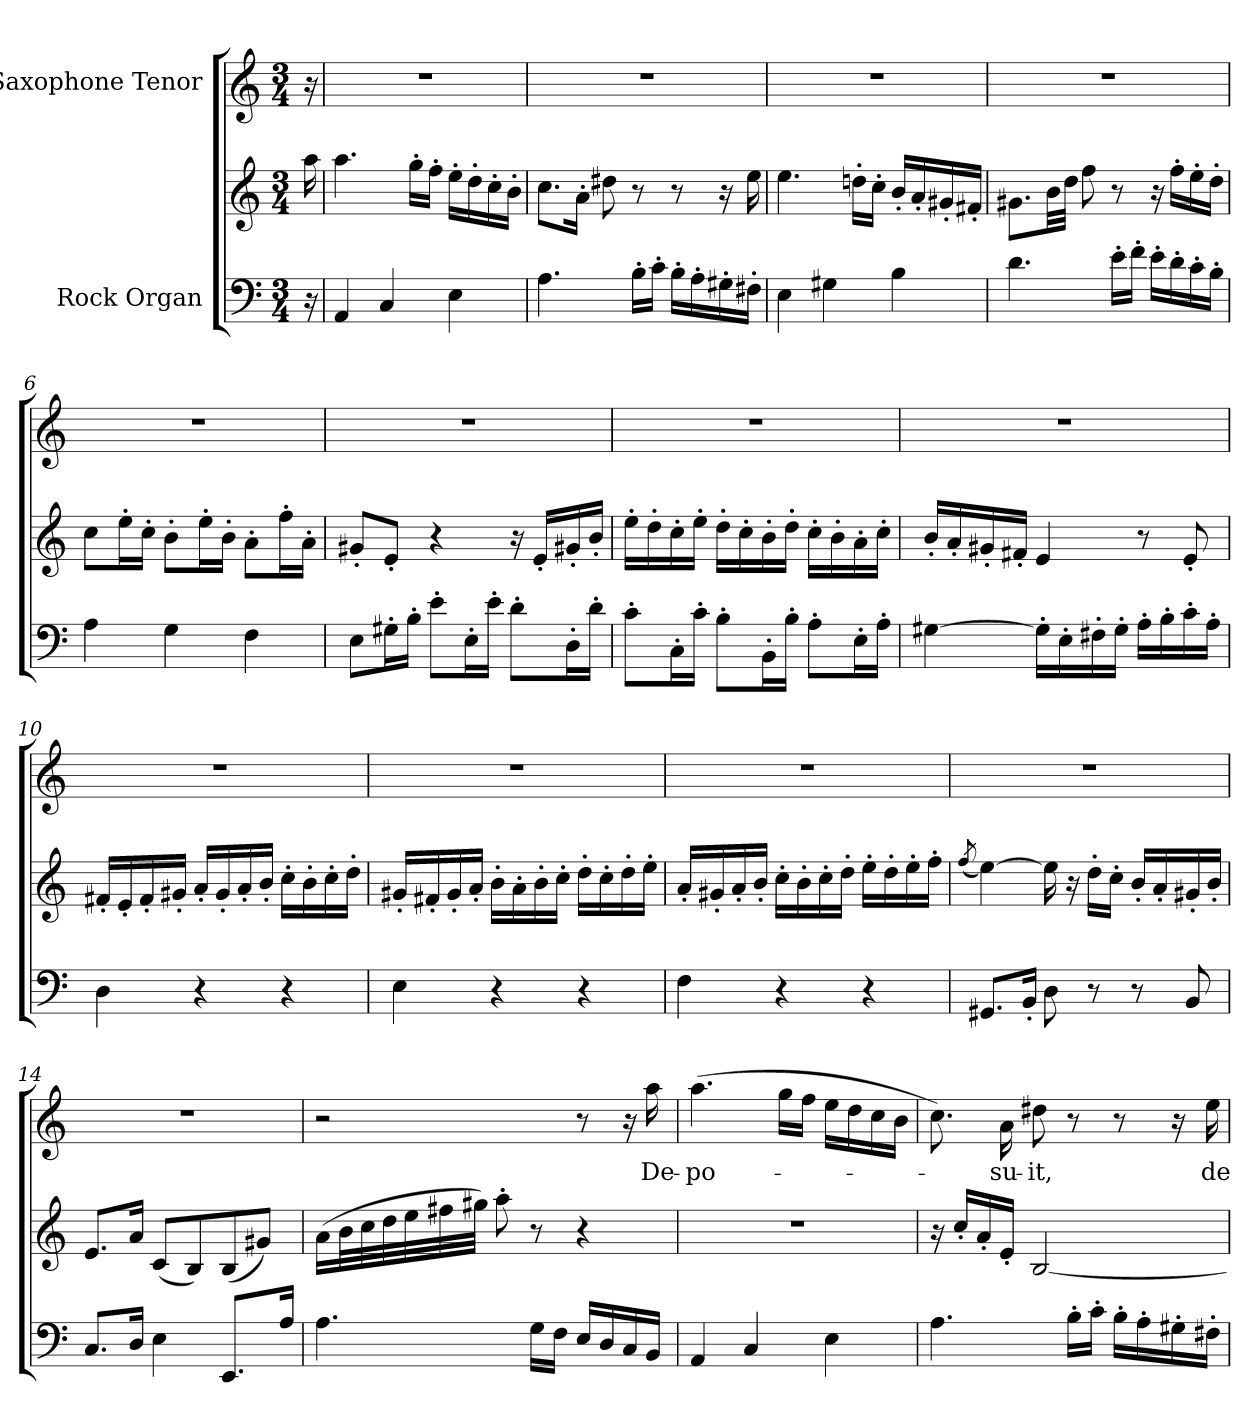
**kern	**kern	**kern	**text
*part2	*part2	*part1	*part1
*staff3	*staff2	*staff1	*staff1
*I"Rock Organ	*	*I"Saxophone Tenor	*
*clefF4	*clefG2	*clefG2	*
*	*	*ITrd8c14	*
*k[]	*k[]	*k[]	*
*M3/4	*M3/4	*M3/4	*
*MM90	*MM90	*MM90	*
=1	=1	=1	=1
16r	16aa\	16r	.
=2	=2	=2	=2
4AA/	4.aa\	2.r	.
4C/	.	.	.
.	16gg'\LL	.	.
.	16ff'\JJ	.	.
4E\	16ee'\LL	.	.
.	16dd'\	.	.
.	16cc'\	.	.
.	16b'\JJ	.	.
=3	=3	=3	=3
4.A\	8.cc\L	2.r	.
.	16a'\Jk	.	.
.	8dd#X\	.	.
16B'\LL	8r	.	.
16c'\JJ	.	.	.
16B'\LL	8r	.	.
16A'\	.	.	.
16G#X'\	16r	.	.
16F#X'\JJ	16ee\	.	.
=4	=4	=4	=4
4E\	4.ee\	2.r	.
4G#X\	.	.	.
.	16ddn'\LL	.	.
.	16cc'\JJ	.	.
4B\	16b'/LL	.	.
.	16a'/	.	.
.	16g#X'/	.	.
.	16f#X'/JJ	.	.
=5	=5	=5	=5
4.d\	8.g#X\L	2.r	.
.	32b\LL	.	.
.	32dd\JJJ	.	.
.	8ff\	.	.
16e'\LL	8r	.	.
16f'\JJ	.	.	.
16e'\LL	16r	.	.
16d'\	16ff'\LL	.	.
16c'\	16ee'\	.	.
16B'\JJ	16dd'\JJ	.	.
!!LO:LB:g=z
=6	=6	=6	=6
4A\	8cc\L	2.r	.
.	16ee'\L	.	.
.	16cc'\JJ	.	.
4G\	8b'\L	.	.
.	16ee'\L	.	.
.	16b'\JJ	.	.
4F\	8a'\L	.	.
.	16ff'\L	.	.
.	16a'\JJ	.	.
=7	=7	=7	=7
8E\L	8g#X'/L	2.r	.
16G#X'\L	8e'/J	.	.
16B'\JJ	.	.	.
8e'\L	4r	.	.
16E'\L	.	.	.
16e'\JJ	.	.	.
8d'\L	16r	.	.
.	16e'/LL	.	.
16D'\L	16g#X'/	.	.
16d'\JJ	16b'/JJ	.	.
=8	=8	=8	=8
8c'\L	16ee'\LL	2.r	.
.	16dd'\	.	.
16C'\L	16cc'\	.	.
16c'\JJ	16ee'\JJ	.	.
8B'\L	16dd'\LL	.	.
.	16cc'\	.	.
16BB'\L	16b'\	.	.
16B'\JJ	16dd'\JJ	.	.
8A'\L	16cc'\LL	.	.
.	16b'\	.	.
16E'\L	16a'\	.	.
16A'\JJ	16cc'\JJ	.	.
=9	=9	=9	=9
[4G#X\	16b'/LL	2.r	.
.	16a'/	.	.
.	16g#X'/	.	.
.	16f#X'/JJ	.	.
16G#'\LL]	4e/	.	.
16E'\	.	.	.
16F#X'\	.	.	.
16G#'\JJ	.	.	.
16A'\LL	8r	.	.
16B'\	.	.	.
16c'\	8e'/	.	.
16A'\JJ	.	.	.
=10	=10	=10	=10
4D\	16f#X'/LL	2.r	.
.	16e'/	.	.
.	16f#'/	.	.
.	16g#X'/JJ	.	.
4r	16a'/LL	.	.
.	16g#'/	.	.
.	16a'/	.	.
.	16b'/JJ	.	.
4r	16cc'\LL	.	.
.	16b'\	.	.
.	16cc'\	.	.
.	16dd'\JJ	.	.
!!LO:LB:g=z
=11	=11	=11	=11
4E\	16g#X'/LL	2.r	.
.	16f#X'/	.	.
.	16g#'/	.	.
.	16a'/JJ	.	.
4r	16b'\LL	.	.
.	16a'\	.	.
.	16b'\	.	.
.	16cc'\JJ	.	.
4r	16dd'\LL	.	.
.	16cc'\	.	.
.	16dd'\	.	.
.	16ee'\JJ	.	.
=12	=12	=12	=12
4F\	16a'/LL	2.r	.
.	16g#X'/	.	.
.	16a'/	.	.
.	16b'/JJ	.	.
4r	16cc'\LL	.	.
.	16b'\	.	.
.	16cc'\	.	.
.	16dd'\JJ	.	.
4r	16ee'\LL	.	.
.	16dd'\	.	.
.	16ee'\	.	.
.	16ff'\JJ	.	.
=13	=13	=13	=13
.	(<8qff/	.	.
8.GG#X/L	[4ee\)	2.r	.
16BB'/Jk	.	.	.
8D\	16ee\]	.	.
.	16r	.	.
8r	16dd'\LL	.	.
.	16cc'\JJ	.	.
8r	16b'/LL	.	.
.	16a'/	.	.
8BB/	16g#X'/	.	.
.	16b'/JJ	.	.
=14	=14	=14	=14
8.C/L	8.e/L	2.r	.
16D/Jk	16a/Jk	.	.
4E\	(<8c/L	.	.
.	8B/)	.	.
8.EE/L	(<8B/	.	.
.	8g#X/J)	.	.
16A\Jk	.	.	.
!!LO:LB:g=z
=15	=15	=15	=15
4.A\	(>16a\LL	2r	.
.	32b\L	.	.
.	32cc\	.	.
.	32dd\	.	.
.	32ee\	.	.
.	32ff#X\	.	.
.	32gg#X\JJJ)	.	.
.	8aa'\	.	.
16G\LL	8r	.	.
16F\JJ	.	.	.
16E/LL	4r	8r	.
16D/	.	.	.
16C/	.	16r	.
!	!	!	!LO:LY:b
16BB/JJ	.	16a\	De-
=16	=16	=16	=16
!	!	!	!LO:LY:b
4AA/	2.r	(>4.a\	-po-
4C/	.	.	.
.	.	16g\LL	.
.	.	16f\JJ	.
4E\	.	16e\LL	.
.	.	16d\	.
.	.	16c\	.
.	.	16B\JJ	.
=17	=17	=17	=17
4.A\	16r	8.c\)	.
.	16cc'/LL	.	.
.	16a'/	.	.
!	!	!	!LO:LY:b
.	16e'/JJ	16A\	-su-
!	!	!	!LO:LY:b
.	[2B/	8d#X\	-it,
16B'\LL	.	8r	.
16c'\JJ	.	.	.
16B'\LL	.	8r	.
16A'\	.	.	.
16G#X'\	.	16r	.
!	!	!	!LO:LY:b
16F#X'\JJ	.	16e\	de-
=	=	=	=
*-	*-	*-	*-
